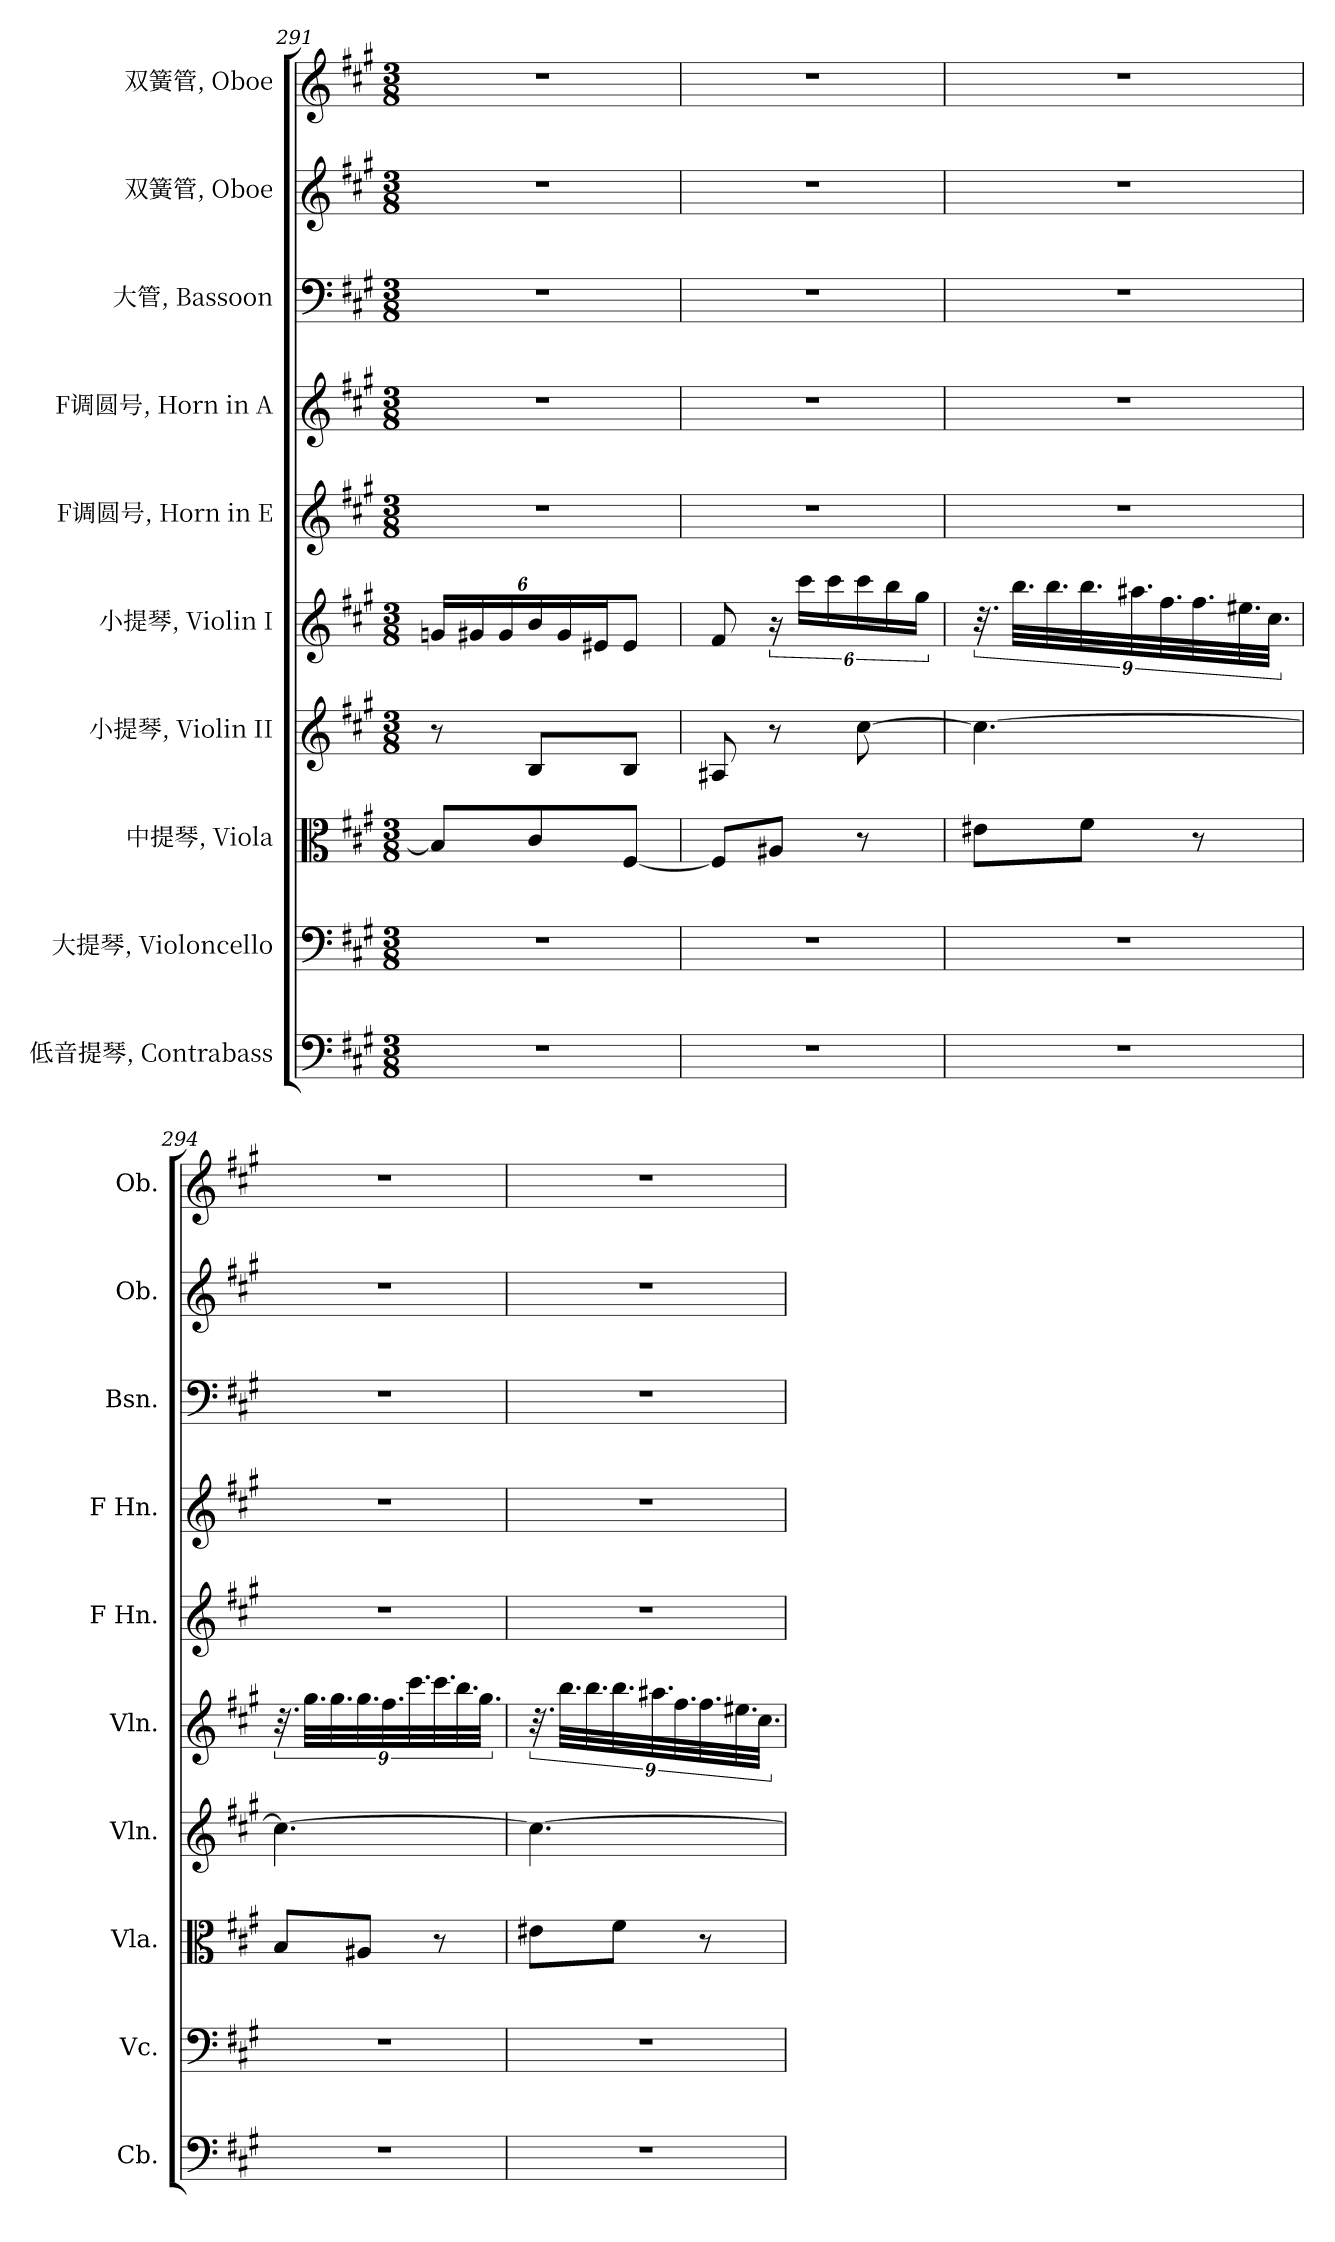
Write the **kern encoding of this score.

**kern	**kern	**kern	**kern	**kern	**kern	**kern	**kern	**kern	**kern
*part10	*part9	*part8	*part7	*part6	*part5	*part4	*part3	*part2	*part1
*staff10	*staff9	*staff8	*staff7	*staff6	*staff5	*staff4	*staff3	*staff2	*staff1
*I"低音提琴, Contrabass	*I"大提琴, Violoncello	*I"中提琴, Viola	*I"小提琴, Violin II	*I"小提琴, Violin I	*I"F调圆号, Horn in E	*I"F调圆号, Horn in A	*I"大管, Bassoon	*I"双簧管, Oboe	*I"双簧管, Oboe
*I'Cb.	*I'Vc.	*I'Vla.	*I'Vln.	*I'Vln.	*I'F Hn.	*I'F Hn.	*I'Bsn.	*I'Ob.	*I'Ob.
*clefF4	*clefF4	*clefC3	*clefG2	*clefG2	*clefG2	*clefG2	*clefF4	*clefG2	*clefG2
*ITrd7c12	*	*	*	*	*ITrd4c7	*ITrd4c7	*	*	*
*k[f#c#g#]	*k[f#c#g#]	*k[f#c#g#]	*k[f#c#g#]	*k[f#c#g#]	*k[f#c#]	*k[f#c#]	*k[f#c#g#]	*k[f#c#g#]	*k[f#c#g#]
*M3/8	*M3/8	*M3/8	*M3/8	*M3/8	*M3/8	*M3/8	*M3/8	*M3/8	*M3/8
*	*	*	*	*Xbrackettup	*	*	*	*	*
=291	=291	=291	=291	=291	=291	=291	=291	=291	=291
4.r	4.r	8B/L]	8r	24gn/LL	4.r	4.r	4.r	4.r	4.r
.	.	.	.	24g#X/	.	.	.	.	.
.	.	.	.	24g#/	.	.	.	.	.
.	.	8c#/	8B/L	24b/	.	.	.	.	.
.	.	.	.	24g#/	.	.	.	.	.
.	.	.	.	24e#X/J	.	.	.	.	.
.	.	[8F#/J	8B/J	8e#/J	.	.	.	.	.
=292	=292	=292	=292	=292	=292	=292	=292	=292	=292
4.r	4.r	8F#/L]	8A#X/	8f#/	4.r	4.r	4.r	4.r	4.r
*	*	*	*	*brackettup	*	*	*	*	*
.	.	8A#X/J	8r	24r	.	.	.	.	.
.	.	.	.	24ccc#\LL	.	.	.	.	.
.	.	.	.	24ccc#\	.	.	.	.	.
*	*	*	*	*Xbrackettup	*	*	*	*	*
.	.	8r	[8cc#\	24ccc#\	.	.	.	.	.
.	.	.	.	24bb\	.	.	.	.	.
.	.	.	.	24gg#\JJ	.	.	.	.	.
!!LO:PB:g=z
=293	=293	=293	=293	=293	=293	=293	=293	=293	=293
*	*	*	*	*brackettup	*	*	*	*	*
4.r	4.r	8e#X\L	4.cc#\_	36.r	4.r	4.r	4.r	4.r	4.r
.	.	.	.	36.bb\LLL	.	.	.	.	.
.	.	.	.	36.bb\	.	.	.	.	.
.	.	8f#\J	.	36.bb\	.	.	.	.	.
.	.	.	.	36.aa#X\	.	.	.	.	.
.	.	.	.	36.ff#\	.	.	.	.	.
.	.	8r	.	36.ff#\	.	.	.	.	.
.	.	.	.	36.ee#X\	.	.	.	.	.
.	.	.	.	36.cc#\JJJ	.	.	.	.	.
=294	=294	=294	=294	=294	=294	=294	=294	=294	=294
4.r	4.r	8B/L	4.cc#\_	36.r	4.r	4.r	4.r	4.r	4.r
.	.	.	.	36.gg#\LLL	.	.	.	.	.
.	.	.	.	36.gg#\	.	.	.	.	.
.	.	8A#X/J	.	36.gg#\	.	.	.	.	.
.	.	.	.	36.ff#\	.	.	.	.	.
.	.	.	.	36.ccc#\	.	.	.	.	.
.	.	8r	.	36.ccc#\	.	.	.	.	.
.	.	.	.	36.bb\	.	.	.	.	.
.	.	.	.	36.gg#\JJJ	.	.	.	.	.
!!LO:PB:g=z
=295	=295	=295	=295	=295	=295	=295	=295	=295	=295
4.r	4.r	8e#X\L	4.cc#\_	36.r	4.r	4.r	4.r	4.r	4.r
.	.	.	.	36.bb\LLL	.	.	.	.	.
.	.	.	.	36.bb\	.	.	.	.	.
.	.	8f#\J	.	36.bb\	.	.	.	.	.
.	.	.	.	36.aa#X\	.	.	.	.	.
.	.	.	.	36.ff#\	.	.	.	.	.
.	.	8r	.	36.ff#\	.	.	.	.	.
.	.	.	.	36.ee#X\	.	.	.	.	.
.	.	.	.	36.cc#\JJJ	.	.	.	.	.
=	=	=	=	=	=	=	=	=	=
*-	*-	*-	*-	*-	*-	*-	*-	*-	*-
